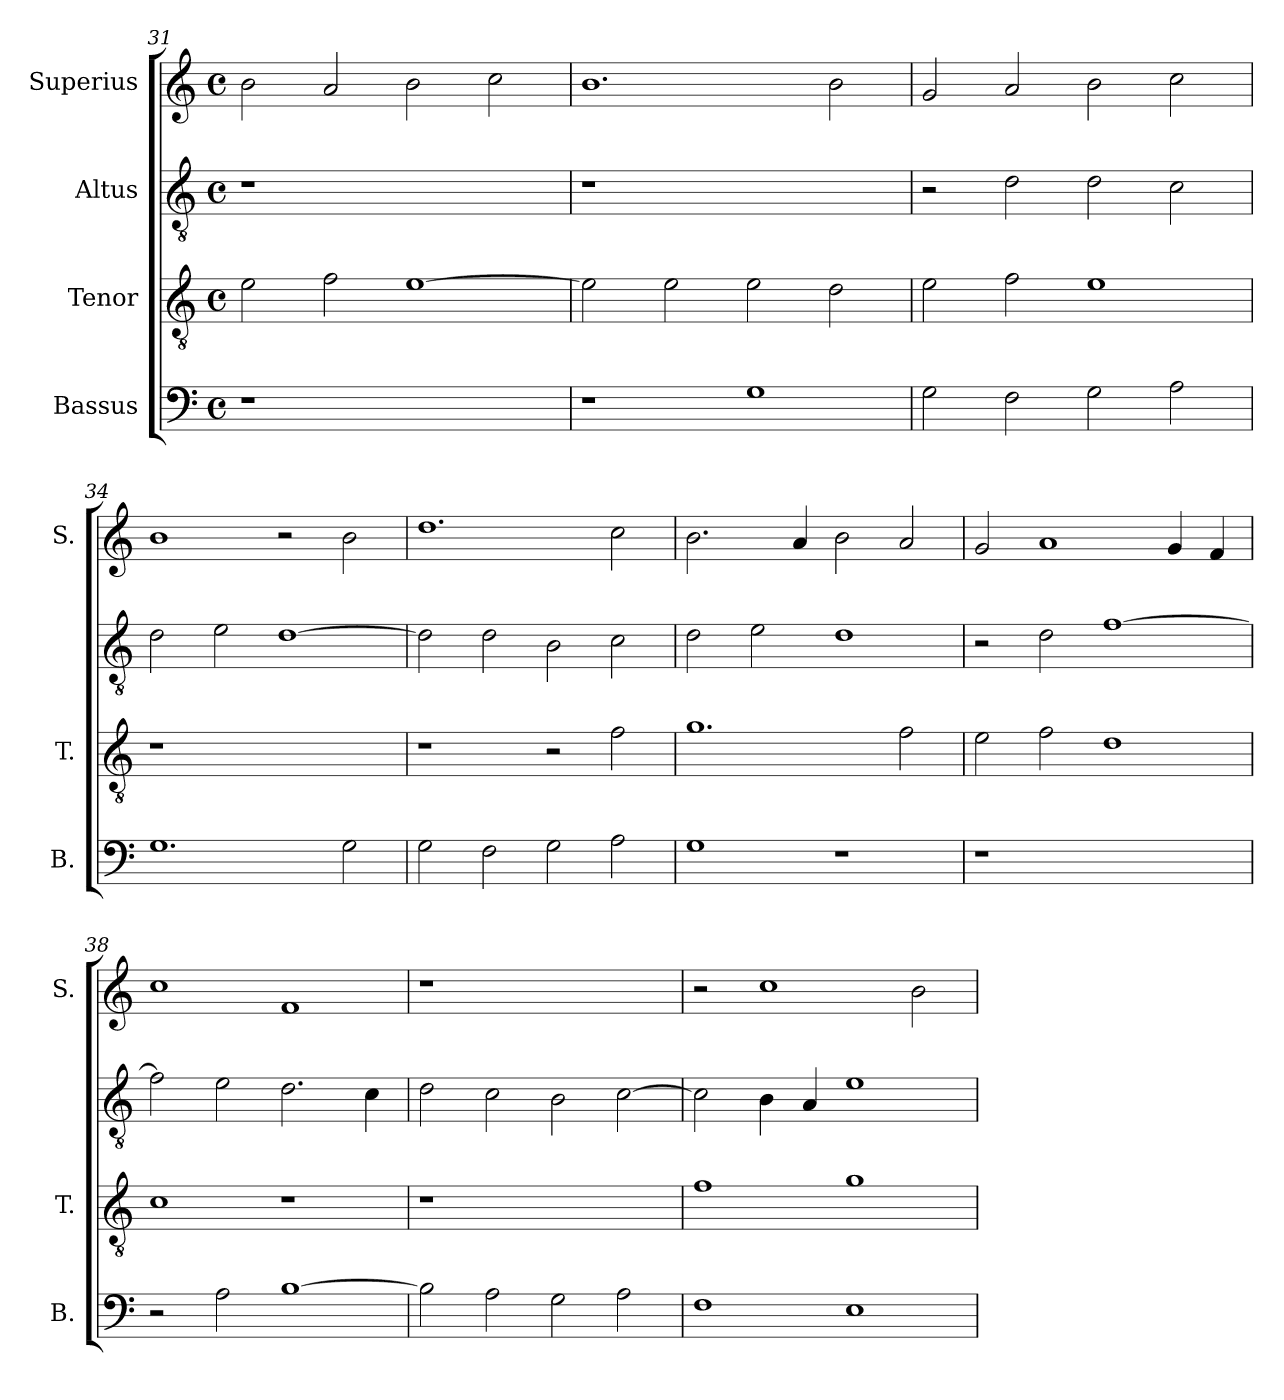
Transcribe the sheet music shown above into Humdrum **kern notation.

**kern	**kern	**kern	**kern
*part4	*part3	*part2	*part1
*staff4	*staff3	*staff2	*staff1
*I"Bassus	*I"Tenor	*I"Altus	*I"Superius
*I'B.	*I'T.	*	*I'S.
*clefF4	*clefGv2	*clefGv2	*clefG2
*	*ITrd7c12	*ITrd7c12	*
*k[]	*k[]	*k[]	*k[]
*C:	*C:	*C:	*C:
*M4/4	*M4/4	*M4/4	*M4/4
*met(c)	*met(c)	*met(c)	*met(c)
=31	=31	=31	=31
!LO:N:vis=1	!	!LO:N:vis=1	!
1r	2Ei\	1r	2bi\
.	2Fi\	.	2ai/
1ryy	[>1Ei	1ryy	2bi\
.	.	.	2cci\
=32	=32	=32	=32
!	!	!LO:N:vis=1	!
1r	2Ei\]	1r	1.bi
.	2Ei\	.	.
1Gi	2Ei\	1ryy	.
.	2Di\	.	2bi\
=33	=33	=33	=33
2Gi\	2Ei\	2r	2gi/
2Fi\	2Fi\	2Di\	2ai/
2Gi\	1Ei	2Di\	2bi\
2Ai\	.	2Ci\	2cci\
=34	=34	=34	=34
!	!LO:N:vis=1	!	!
1.Gi	1r	2Di\	1bi
.	.	2Ei\	.
.	1ryy	[>1Di	2r
2Gi\	.	.	2bi\
=35	=35	=35	=35
2Gi\	1r	2Di\]	1.ddi
2Fi\	.	2Di\	.
2Gi\	2r	2BBi\	.
2Ai\	2Fi\	2Ci\	2cci\
!!LO:PB:g=z
=36	=36	=36	=36
1Gi	1.Gi	2Di\	2.bi\
.	.	2Ei\	.
.	.	.	4ai/
1r	.	1Di	2bi\
.	2Fi\	.	2ai/
=37	=37	=37	=37
!LO:N:vis=1	!	!	!
1r	2Ei\	2r	2gi/
.	2Fi\	2Di\	1ai
1ryy	1Di	[>1Fi	.
.	.	.	4gi/
.	.	.	4fi/
=38	=38	=38	=38
2r	1Ci	2Fi\]	1cci
2Ai\	.	2Ei\	.
[>1Bi	1r	2.Di\	1fi
.	.	4Ci\	.
=39	=39	=39	=39
!	!LO:N:vis=1	!	!LO:N:vis=1
2Bi\]	1r	2Di\	1r
2Ai\	.	2Ci\	.
2Gi\	1ryy	2BBi\	1ryy
2Ai\	.	[>2Ci\	.
=40	=40	=40	=40
1Fi	1Fi	2Ci\]	2r
.	.	4BBi\	1cci
.	.	4AAi/	.
1Ei	1Gi	1Ei	.
.	.	.	2bi\
=	=	=	=
*-	*-	*-	*-
